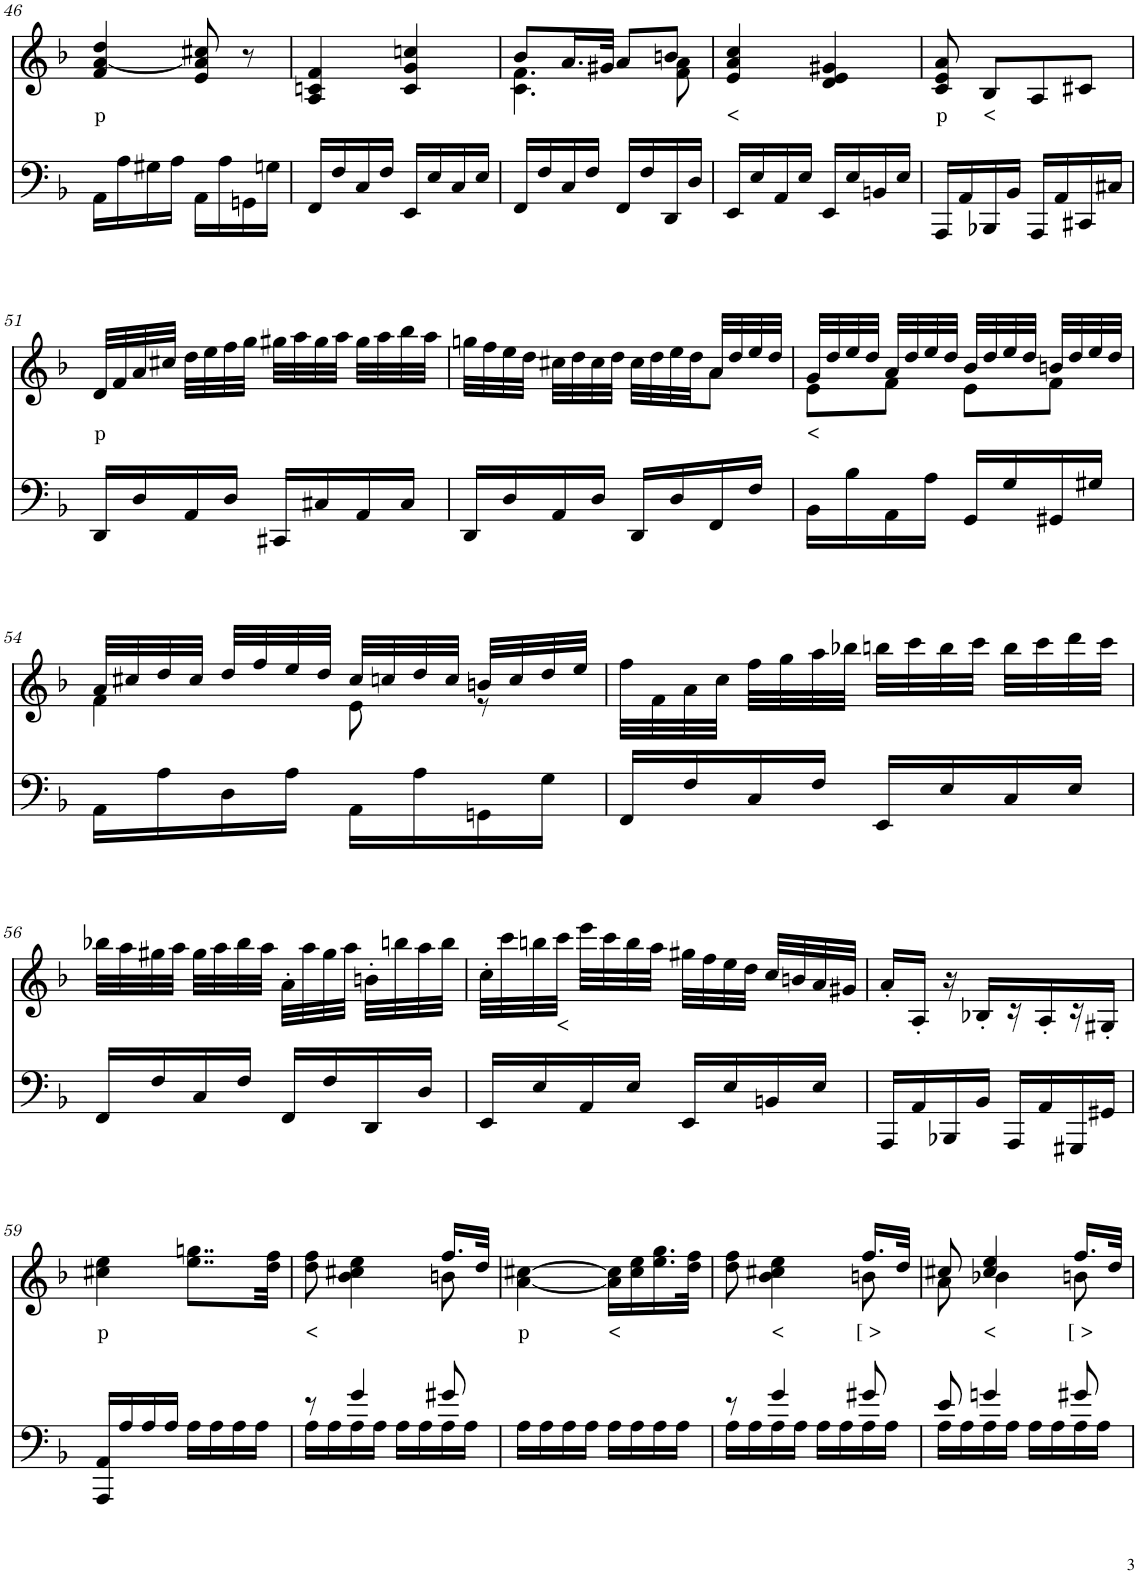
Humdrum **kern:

**kern	**kern	**text
*part2	*part1	*part1
*staff2	*staff1	*staff1
*I"piano	*I"piano	*
*I'Pno	*I'Pno	*
!!LO:PB:g=z
*clefF4	*clefG2	*
*k[b-]	*k[b-]	*
*d:	*d:	*
*M2/4	*M2/4	*
=46	=46	=46
!	!	!LO:LY:b
16AA\LL	4f/ [4a/ 4dd/	p
16A\	.	.
16G#X\	.	.
16A\JJ	.	.
16AA\LL	8e/ 8a/] 8cc#X/	.
16A\	.	.
16GGn\	8r	.
16Gn\JJ	.	.
=47	=47	=47
16FF/LL	4A/ 4cn/ 4f/	.
16F/	.	.
16C/	.	.
16F/JJ	.	.
16EE/LL	4c/ 4g/ 4ccn/	.
16E/	.	.
16C/	.	.
16E/JJ	.	.
=48	=48	=48
*	*^	*
16FF/LL	8b-/L	4.c\ 4.f\	.
16F/	.	.	.
16C/	16.a/L	.	.
16F/JJ	.	.	.
.	32g#X/JJk	.	.
16FF/LL	8a/L	.	.
16F/	.	.	.
16DD/	8bn/J	8f\ 8a\	.
16D/JJ	.	.	.
*	*v	*v	*
=49	=49	=49
!	!	!LO:LY:b
16EE/LL	4e/ 4a/ 4cc/	<
16E/	.	.
16AA/	.	.
16E/JJ	.	.
16EE/LL	4d/ 4e/ 4g#X/	.
16E/	.	.
16BBn/	.	.
16E/JJ	.	.
=50	=50	=50
!	!	!LO:LY:b
16AAA/LL	8c/ 8e/ 8a/	p
16AA/	.	.
!	!	!LO:LY:b
16BBB-X/	8B-/L	<
16BB-/JJ	.	.
16AAA/LL	8A/	.
16AA/	.	.
16CC#X/	8c#X/J	.
16C#X/JJ	.	.
!!LO:LB:g=z
=51	=51	=51
!	!	!LO:LY:b
16DD/LL	32d/LLL	p
.	32f/	.
16D/	32a/	.
.	32cc#X/JJJ	.
16AA/	32dd\LLL	.
.	32ee\	.
16D/JJ	32ff\	.
.	32gg\JJJ	.
16CC#X/LL	32gg#X\LLL	.
.	32aa\	.
16C#X/	32gg#\	.
.	32aa\JJJ	.
16AA/	32gg#\LLL	.
.	32aa\	.
16C#/JJ	32bb-\	.
.	32aa\JJJ	.
=52	=52	=52
*	*^	*
16DD/LL	4.ryy	32ggn\LLL	.
.	.	32ff\	.
16D/	.	32ee\	.
.	.	32dd\JJJ	.
16AA/	.	32cc#X\LLL	.
.	.	32dd\	.
16D/JJ	.	32cc#\	.
.	.	32dd\JJJ	.
16DD/LL	.	32cc#\LLL	.
.	.	32dd\	.
16D/	.	32ee\	.
.	.	32dd\JJ	.
16FF/	32a/LLL	8a\J	.
.	32dd/	.	.
16F/JJ	32ee/	.	.
.	32dd/JJJ	.	.
=53	=53	=53	=53
!	!	!	!LO:LY:b
16BB-\LL	32g/LLL	8e\L	<
.	32dd/	.	.
16B-\	32ee/	.	.
.	32dd/JJJ	.	.
16AA\	32a/LLL	8f\J	.
.	32dd/	.	.
16A\JJ	32ee/	.	.
.	32dd/JJJ	.	.
16GG/LL	32b-/LLL	8e\L	.
.	32dd/	.	.
16G/	32ee/	.	.
.	32dd/JJJ	.	.
16GG#X/	32bn/LLL	8f\J	.
.	32dd/	.	.
16G#X/JJ	32ee/	.	.
.	32dd/JJJ	.	.
!!LO:LB:g=z	!!
=54	=54	=54	=54
16AA\LL	32a/LLL	4f\	.
.	32cc#X/	.	.
16A\	32dd/	.	.
.	32cc#/JJJ	.	.
16D\	32dd/LLL	.	.
.	32ff/	.	.
16A\JJ	32ee/	.	.
.	32dd/JJJ	.	.
16AA\LL	32cc#/LLL	8e\	.
.	32ccn/	.	.
16A\	32dd/	.	.
.	32cc/JJJ	.	.
16GGn\	32bn/LLL	8r	.
.	32cc/	.	.
16G\JJ	32dd/	.	.
.	32ee/JJJ	.	.
*	*v	*v	*
=55	=55	=55
16FF/LL	32ff\LLL	.
.	32f\	.
16F/	32a\	.
.	32cc\JJJ	.
16C/	32ff\LLL	.
.	32gg\	.
16F/JJ	32aa\	.
.	32bb-X\JJJ	.
16EE/LL	32bbn\LLL	.
.	32ccc\	.
16E/	32bb\	.
.	32ccc\JJJ	.
16C/	32bb\LLL	.
.	32ccc\	.
16E/JJ	32ddd\	.
.	32ccc\JJJ	.
!!LO:LB:g=z
=56	=56	=56
16FF/LL	32bb-X\LLL	.
.	32aa\	.
16F/	32gg#X\	.
.	32aa\JJJ	.
16C/	32gg#\LLL	.
.	32aa\	.
16F/JJ	32bb-\	.
.	32aa\JJJ	.
16FF/LL	32a'\LLL	.
.	32aa\	.
16F/	32gg#\	.
.	32aa\JJJ	.
16DD/	32bn'\LLL	.
.	32bbn\	.
16D/JJ	32aa\	.
.	32bb\JJJ	.
=57	=57	=57
16EE/LL	32cc'\LLL	.
.	32ccc\	.
16E/	32bbn\	.
!	!	!LO:LY:b
.	32ccc\JJJ	<
16AA/	32eee\LLL	.
.	32ccc\	.
16E/JJ	32bb\	.
.	32aa\JJJ	.
16EE/LL	32gg#X\LLL	.
.	32ff\	.
16E/	32ee\	.
.	32dd\JJJ	.
16BBn/	32cc/LLL	.
.	32bn/	.
16E/JJ	32a/	.
.	32g#X/JJJ	.
=58	=58	=58
16AAA/LL	16a'/LL	.
16AA/	16A'/JJ	.
16BBB-X/	16r	.
16BB-/JJ	16B-X'/LL	.
16AAA/LL	16r	.
16AA/	16A'/	.
16GGG#X/	16r	.
16GG#X/JJ	16G#X'/JJ	.
!!LO:LB:g=z
=59	=59	=59
!	!	!LO:LY:b
16AAA/ 16AA/LL	4cc#X\ 4ee\	p
16A/	.	.
16A/	.	.
16A/JJ	.	.
16A\LL	8..ee\ 8..ggn\L	.
16A\	.	.
16A\	.	.
16A\JJ	.	.
.	32dd\ 32ff\Jkk	.
=60	=60	=60
*^	*^	*
!	!	!	!	!LO:LY:b
8r	16A\LL	4.ryy	8dd\ 8ff\	<
.	16A\	.	.	.
4g/	16A\	.	4b-\ 4cc#X\ 4ee\	.
.	16A\JJ	.	.	.
.	16A\LL	.	.	.
.	16A\	.	.	.
8g#X/	16A\	16.ff/LL	8bn\	.
.	16A\JJ	.	.	.
.	.	32dd/JJk	.	.
*v	*v	*	*	*
*	*v	*v	*
=61	=61	=61
!	!	!LO:LY:b
16A\LL	[4a\ [4cc#X\	p
16A\	.	.
16A\	.	.
16A\JJ	.	.
!	!	!LO:LY:b
16A\LL	16a\] 16cc#\]LL	<
16A\	16cc#\ 16ee\	.
16A\	16.ee\ 16.gg\	.
16A\JJ	.	.
.	32dd\ 32ff\JJk	.
=62	=62	=62
*^	*^	*
8r	16A\LL	4.ryy	8dd\ 8ff\	.
.	16A\	.	.	.
!	!	!	!	!LO:LY:b
4g/	16A\	.	4b-\ 4cc#X\ 4ee\	<
.	16A\JJ	.	.	.
.	16A\LL	.	.	.
.	16A\	.	.	.
!	!	!	!	!LO:LY:b
8g#X/	16A\	16.ff/LL	8bn\	[ >
.	16A\JJ	.	.	.
.	.	32dd/JJk	.	.
=63	=63	=63	=63	=63
8e/	16A\LL	8cc#X/	8a\	.
.	16A\	.	.	.
!	!	!	!	!LO:LY:b
4gn/	16A\	4cc#/ 4ee/	4b-X\	<
.	16A\JJ	.	.	.
.	16A\LL	.	.	.
.	16A\	.	.	.
!	!	!	!	!LO:LY:b
8g#X/	16A\	16.ff/LL	8bn\	[ >
.	16A\JJ	.	.	.
.	.	32dd/JJk	.	.
*v	*v	*	*	*
*	*v	*v	*
=	=	=
*-	*-	*-
